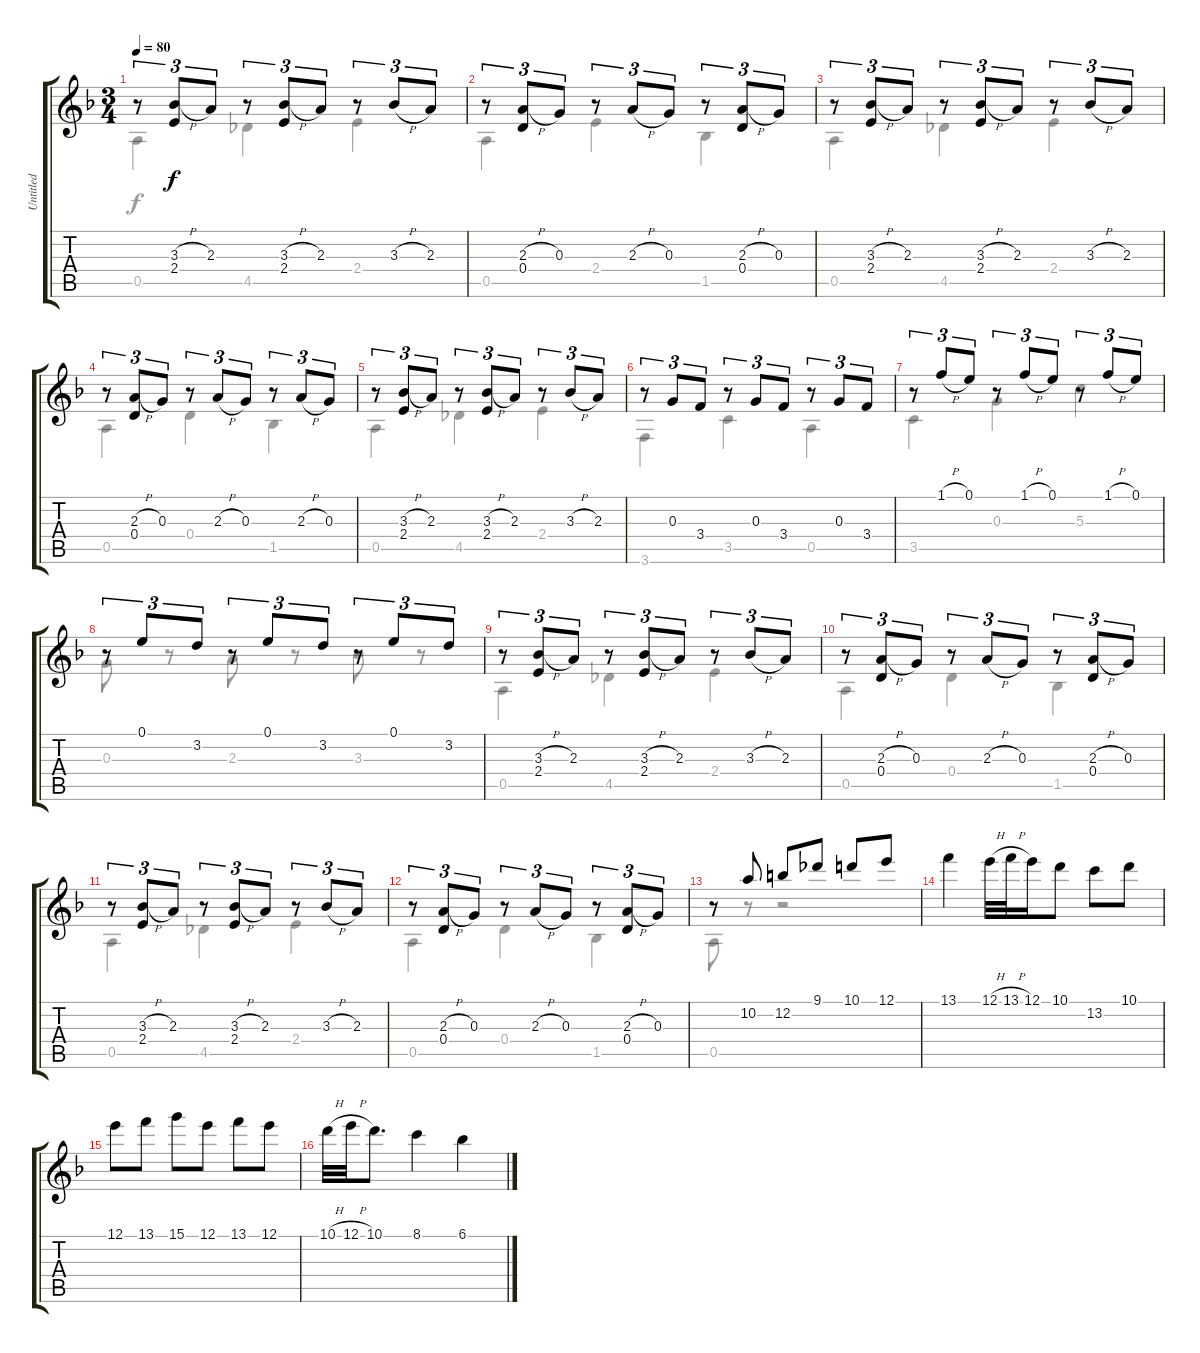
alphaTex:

\track ("Untitled" "Untitled") {instrument acousticguitarnylon}
\staff {score tabs}
\tuning (E4 B3 G3 D3 A2 D2) {hide}
\voice
\ts (3 4)
\tempo 80
\clef g2
\ks f
r.8{tu (3 2) dy f} (3.3{h} 2.4).8{tu (3 2)} 2.3.8{tu (3 2)} r.8{tu (3 2)} (3.3{h} 2.4).8{tu (3 2)} 2.3.8{tu (3 2)} r.8{tu (3 2)} 3.3{h}.8{tu (3 2)} 2.3.8{tu (3 2)} |
r.8{tu (3 2)} (2.3{h} 0.4).8{tu (3 2)} 0.3.8{tu (3 2)} r.8{tu (3 2)} 2.3{h}.8{tu (3 2)} 0.3.8{tu (3 2)} r.8{tu (3 2)} (2.3{h} 0.4).8{tu (3 2)} 0.3.8{tu (3 2)} |
r.8{tu (3 2)} (3.3{h} 2.4).8{tu (3 2)} 2.3.8{tu (3 2)} r.8{tu (3 2)} (3.3{h} 2.4).8{tu (3 2)} 2.3.8{tu (3 2)} r.8{tu (3 2)} 3.3{h}.8{tu (3 2)} 2.3.8{tu (3 2)} |
r.8{tu (3 2)} (2.3{h} 0.4).8{tu (3 2)} 0.3.8{tu (3 2)} r.8{tu (3 2)} 2.3{h}.8{tu (3 2)} 0.3.8{tu (3 2)} r.8{tu (3 2)} 2.3{h}.8{tu (3 2)} 0.3.8{tu (3 2)} |
r.8{tu (3 2)} (3.3{h} 2.4).8{tu (3 2)} 2.3.8{tu (3 2)} r.8{tu (3 2)} (3.3{h} 2.4).8{tu (3 2)} 2.3.8{tu (3 2)} r.8{tu (3 2)} 3.3{h}.8{tu (3 2)} 2.3.8{tu (3 2)} |
r.8{tu (3 2)} 0.3.8{tu (3 2)} 3.4.8{tu (3 2)} r.8{tu (3 2)} 0.3.8{tu (3 2)} 3.4.8{tu (3 2)} r.8{tu (3 2)} 0.3.8{tu (3 2)} 3.4.8{tu (3 2)} |
r.8{tu (3 2)} 1.1{h}.8{tu (3 2)} 0.1.8{tu (3 2)} r.8{tu (3 2)} 1.1{h}.8{tu (3 2)} 0.1.8{tu (3 2)} r.8{tu (3 2)} 1.1{h}.8{tu (3 2)} 0.1.8{tu (3 2)} |
r.8{tu (3 2)} 0.1.8{tu (3 2)} 3.2.8{tu (3 2)} r.8{tu (3 2)} 0.1.8{tu (3 2)} 3.2.8{tu (3 2)} r.8{tu (3 2)} 0.1.8{tu (3 2)} 3.2.8{tu (3 2)} |
r.8{tu (3 2)} (3.3{h} 2.4).8{tu (3 2)} 2.3.8{tu (3 2)} r.8{tu (3 2)} (3.3{h} 2.4).8{tu (3 2)} 2.3.8{tu (3 2)} r.8{tu (3 2)} 3.3{h}.8{tu (3 2)} 2.3.8{tu (3 2)} |
r.8{tu (3 2)} (2.3{h} 0.4).8{tu (3 2)} 0.3.8{tu (3 2)} r.8{tu (3 2)} 2.3{h}.8{tu (3 2)} 0.3.8{tu (3 2)} r.8{tu (3 2)} (2.3{h} 0.4).8{tu (3 2)} 0.3.8{tu (3 2)} |
r.8{tu (3 2)} (3.3{h} 2.4).8{tu (3 2)} 2.3.8{tu (3 2)} r.8{tu (3 2)} (3.3{h} 2.4).8{tu (3 2)} 2.3.8{tu (3 2)} r.8{tu (3 2)} 3.3{h}.8{tu (3 2)} 2.3.8{tu (3 2)} |
r.8{tu (3 2)} (2.3{h} 0.4).8{tu (3 2)} 0.3.8{tu (3 2)} r.8{tu (3 2)} 2.3{h}.8{tu (3 2)} 0.3.8{tu (3 2)} r.8{tu (3 2)} (2.3{h} 0.4).8{tu (3 2)} 0.3.8{tu (3 2)} |
r.8 10.2.8 12.2.8 9.1.8 10.1.8 12.1.8 |
13.1.4 12.1{h}.32 13.1{h}.32 12.1.16 10.1.8 13.2.8 10.1.8 |
12.1.8 13.1.8 15.1.8 12.1.8 13.1.8 12.1.8 |
10.1{h}.32 12.1{h}.32 10.1.8{d} 8.1.4 6.1.4
\voice
\clef g2
\ottava regular
\simile none
\ks f
0.5.4{dy f} 4.5.4 2.4.4 |
0.5.4 2.4.4 1.5.4 |
0.5.4 4.5.4 2.4.4 |
0.5.4 0.4.4 1.5.4 |
0.5.4 4.5.4 2.4.4 |
3.6.4 3.5.4 0.5.4 |
3.5.4 0.3.4 5.3.4 |
0.3.8 r.8 2.3.8 r.8 3.3.8 r.8 |
0.5.4 4.5.4 2.4.4 |
0.5.4 0.4.4 1.5.4 |
0.5.4 4.5.4 2.4.4 |
0.5.4 0.4.4 1.5.4 |
0.5.8 r.8 r.2 |
|
|
